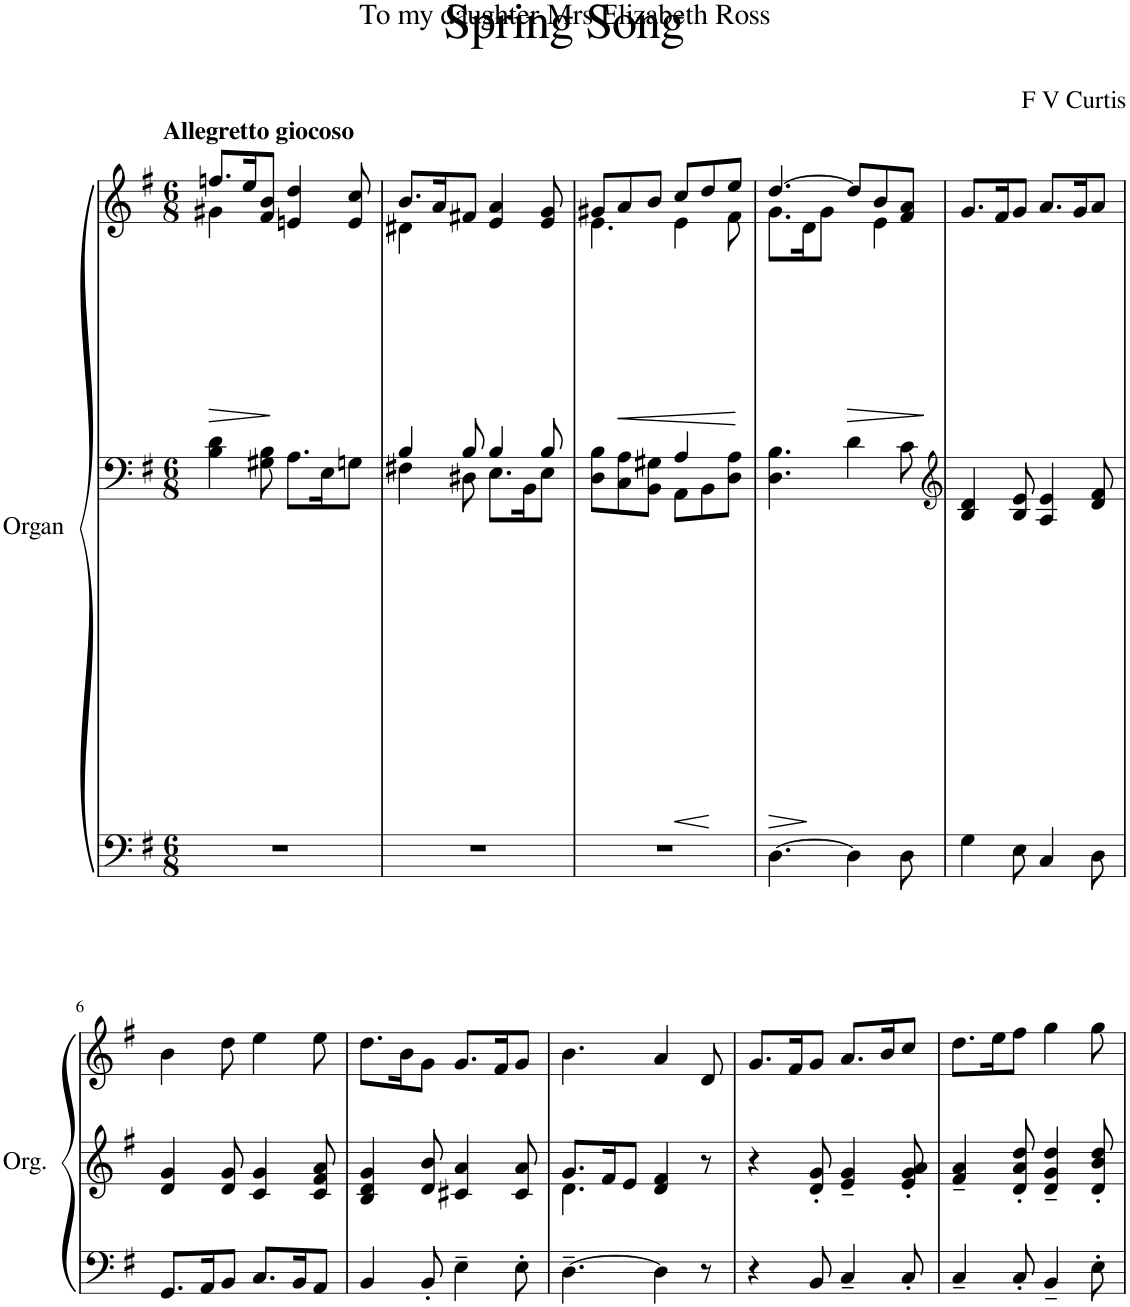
**kern	**kern	**kern	**dynam
*part1	*part1	*part1	*part1
*staff3	*staff2	*staff1	*staff1/2/3
*I"Organ	*	*	*
*I'Org.	*	*	*
*clefF4	*clefF4	*clefG2	*
*k[f#]	*k[f#]	*k[f#]	*
*M6/8	*M6/8	*M6/8	*
=1	=1	=1	=1
!	!	!LO:TX:a:B:t=Allegretto giocoso	!
!	!	!	!LO:HP:b
*	*	*^	*
2.r	4B\ 4d\	8.ffn/L	4g#X\	>
.	.	16ee/K	.	.
.	8G#X\ 8B\	8f#/ 8b/J	2ryy	.
.	8.A\L	4en/ 4dd/	.	.
.	16E\K	.	.	.
.	8Gn\J	8e/ 8cc/	.	.
*	*	*v	*v	*
.	.	.	]
=2	=2	=2	=2
*	*^	*^	*
2.r	4B/	4F#X\	8.b/L	4d#X\	.
.	.	.	16a/K	.	.
.	8B/	8D#X\	8f#X/J	2ryy	.
.	4B/	8.E\L	4e/ 4a/	.	.
.	.	16BB\K	.	.	.
.	8B/	8E\J	8e/ 8g/	.	.
=3	=3	=3	=3	=3	=3
2.r	8D\ 8B\L	4ryy	8g#X/L	4.e\	.
!	!	!	!	!	!LO:HP:b
.	8C\ 8A\	.	8a/	.	<
.	8BB\ 8G#X\J	8ryy	8b/J	.	.
.	8AA\L	4A/	8cc/L	4e\	.
.	8BB\	.	8dd/	.	.
.	8D\ 8A\J	8ryy	8ee/J	8f#\	.
*	*v	*v	*	*	*
*	*	*v	*v	*
.	.	.	[
=4	=4	=4	=4
*	*	*^	*
[4.D\	4.D\ 4.B\	[4.dd/	8.g\L	.
.	.	.	16d\K	.
.	.	.	8g\J	.
!	!	!	!	!LO:HP:b
4D\]	4d\	8dd/L]	8ryy	>
.	.	8b/	4e\	.
8D\	8c\	8f#/ 8a/J	.	.
*	*	*v	*v	*
.	.	.	]
=5	=5	=5	=5
*	*clefG2	*	*
4G\	4B/ 4d/	8.g/L	.
.	.	16f#/K	.
8E\	8B/ 8e/	8g/J	.
4C/	4A/ 4e/	8.a/L	.
.	.	16g/K	.
8D\	8d/ 8f#/	8a/J	.
!!LO:LB:g=z
=6	=6	=6	=6
8.GG/L	4d/ 4g/	4b\	.
16AA/K	.	.	.
8BB/J	8d/ 8g/	8dd\	.
8.C/L	4c/ 4g/	4ee\	.
16BB/K	.	.	.
8AA/J	8c/ 8f#/ 8a/	8ee\	.
=7	=7	=7	=7
4BB/	4B/ 4d/ 4g/	8.dd\L	.
.	.	16b\K	.
8BB'/	8d/ 8b/	8g\J	.
4E~\	4c#X/ 4a/	8.g/L	.
.	.	16f#/K	.
8E'\	8c#/ 8a/	8g/J	.
=8	=8	=8	=8
*	*^	*	*
[4.D~\	8.g/L	4.d\	4.b\	.
.	16f#/K	.	.	.
.	8e/J	.	.	.
4D\]	4d/ 4f#/	4.ryy	4a/	.
8r	8r	.	8d/	.
*	*v	*v	*	*
=9	=9	=9	=9
4r	4r	8.g/L	.
.	.	16f#/K	.
8BB/	8d/' 8g/'	8g/J	.
4C~/	4e/~ 4g/~	8.a/L	.
.	.	16b/K	.
8C'/	8e/' 8g/' 8a/'	8cc/J	.
=10	=10	=10	=10
4C~/	4f#/~ 4a/~	8.dd\L	.
.	.	16ee\K	.
8C'/	8d/' 8a/' 8dd/'	8ff#\J	.
4BB~/	4d/~ 4g/~ 4dd/~	4gg\	.
8E'\	8d/' 8b/' 8dd/'	8gg\	.
=	=	=	=
*-	*-	*-	*-
